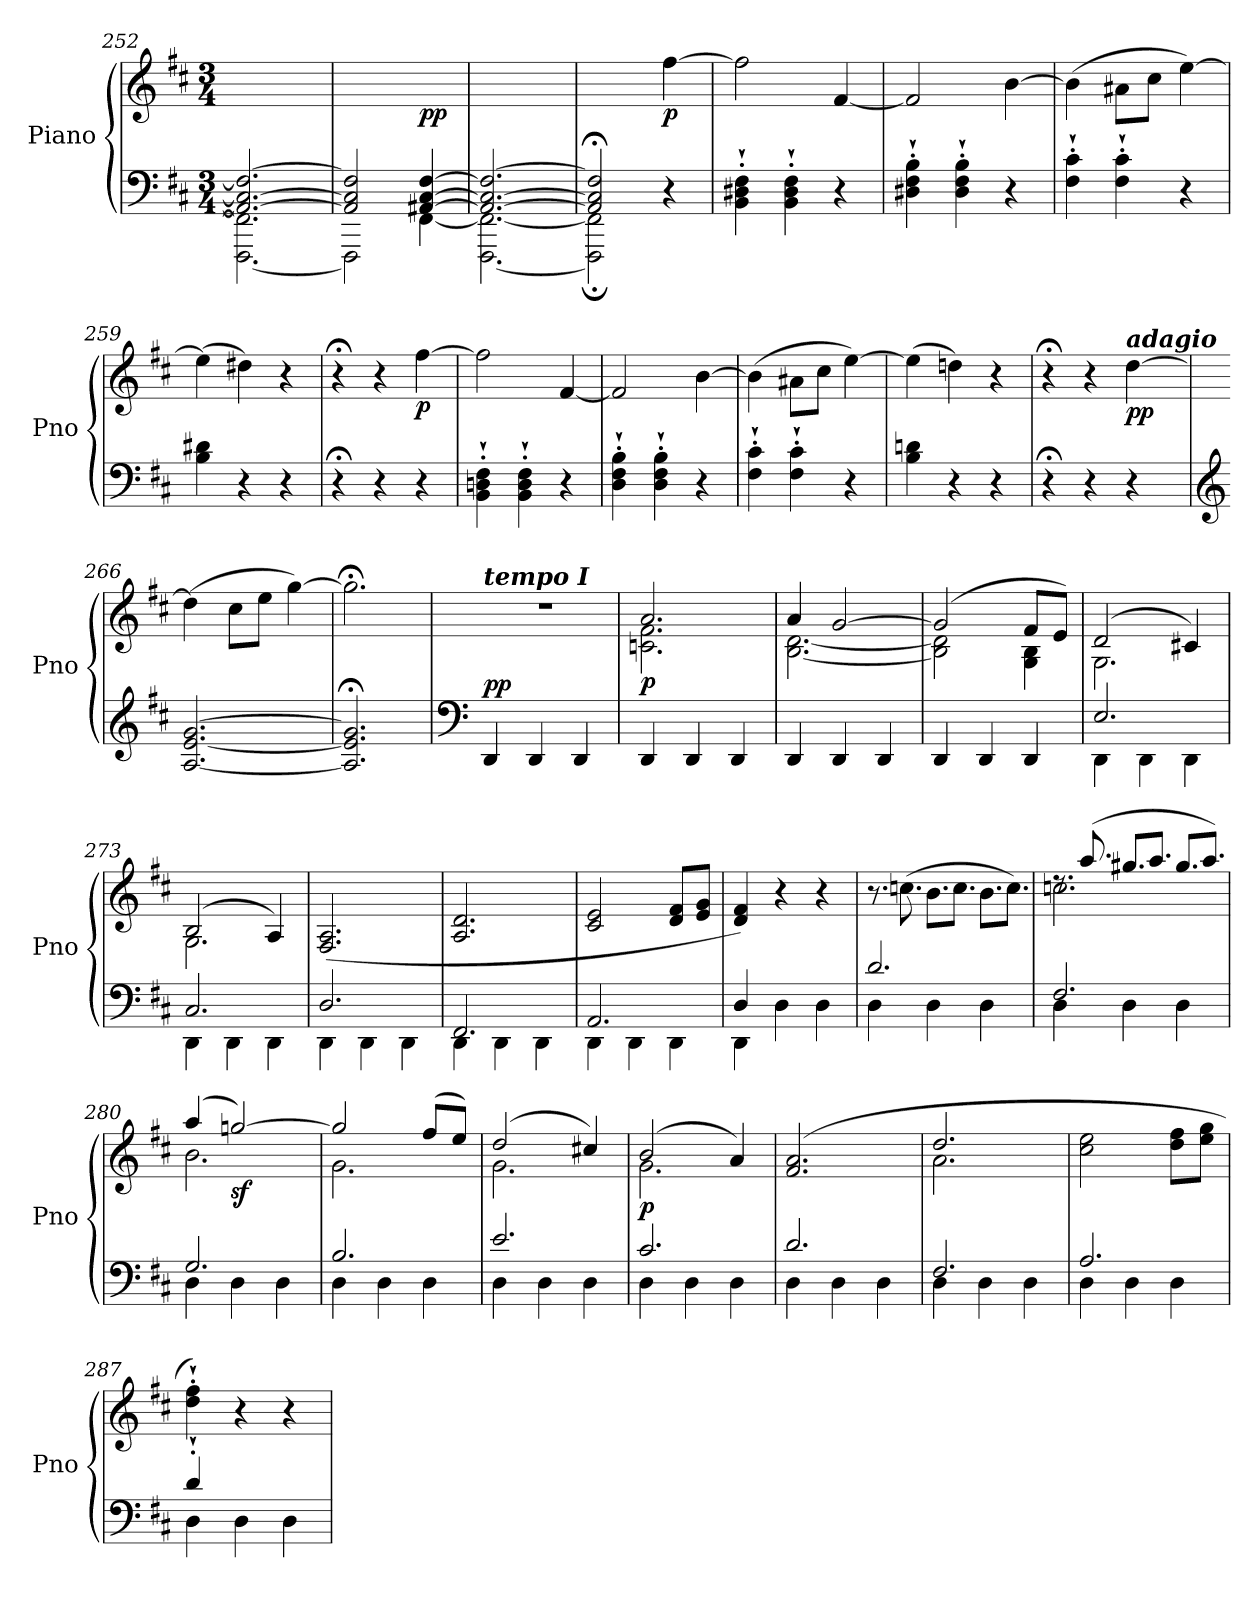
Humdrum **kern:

**kern	**kern	**dynam
*part1	*part1	*part1
*staff2	*staff1	*staff1/2
*I"Piano	*	*
*I'Pno	*	*
*clefF4	*clefG2	*
*k[f#c#]	*k[f#c#]	*
*M3/4	*M3/4	*
=252	=252	=252
*^	*	*
2.AA#/_ 2.C#/_ 2.F#/_	[2.FFF#\ 2.FF#\]	2.ryy	.
=253	=253	=253	=253
2AA#/] 2C#/] 2F#/]	2FFF#\]	2ryy	.
!	!	!	!LO:DY:b
[4AA#X/ [4C#/ [4F#/	[4FF#\	4ryy	pp
=254	=254	=254	=254
2.AA#/_ 2.C#/_ 2.F#/_	[2.FFF#\ 2.FF#\_	2.ryy	.
=255	=255	=255	=255
2AA#/];< 2C#/];< 2F#/];<	2FFF#\]; 2FF#\];	2ryy	.
!	!	!	!LO:DY:b
4ryy	4r	[4ff#\	p
*v	*v	*	*
=256	=256	=256
4BB\`' 4D#X\`' 4F#\`'	2ff#\]	.
4BB\`' 4D#\`' 4F#\`'	.	.
4r	[4f#/	.
=257	=257	=257
4D#X\`' 4F#\`' 4B\`'	2f#/]	.
4D#\`' 4F#\`' 4B\`'	.	.
4r	[4b\	.
=258	=258	=258
4F#\`' 4c#\`'	(4b\]	.
4F#\`' 4c#\`'	8a#X\L	.
.	8cc#\J	.
4r	[4ee\)	.
=259	=259	=259
4B\ 4d#X\	(4ee\]	.
4r	4dd#X\)	.
4r	4r	.
=260	=260	=260
4r;<	4r;<	.
4r	4r	.
!	!	!LO:DY:b
4r	[4ff#\	p
=261	=261	=261
!	!	!LO:DY:b
4BB\`' 4Dn\`' 4F#\`'	2ff#\]	other-dynamics
4BB\`' 4D\`' 4F#\`'	.	.
4r	[4f#/	.
!!LO:PB:g=z
=262	=262	=262
4D\`' 4F#\`' 4B\`'	2f#/]	.
4D\`' 4F#\`' 4B\`'	.	.
4r	[4b\	.
=263	=263	=263
4F#\`' 4c#\`'	(4b\]	.
4F#\`' 4c#\`'	8a#X\L	.
.	8cc#\J	.
4r	[4ee\)	.
=264	=264	=264
4B\ 4dn\	(4ee\]	.
4r	4ddn\)	.
4r	4r	.
=265	=265	=265
4r;<	4r;<	.
4r	4r	.
!	!LO:TX:a:Bi:t=adagio	!
!	!	!LO:DY:b
4r	[4dd\	pp
=266	=266	=266
*clefG2	*	*
[2.A/ [2.e/ [2.g/	(4dd\]	.
.	8cc#\L	.
.	8ee\J	.
.	[4gg\)	.
=267	=267	=267
2.A/];< 2.e/];< 2.g/];<	2.gg;<\]	.
=268	=268	=268
*clefF4	*	*
!	!LO:TX:a:Bi:t=tempo I	!
!	!	!LO:DY:a=2
4DD/	2.r	pp
4DD/	.	.
4DD/	.	.
=269	=269	=269
*	*^	*
!	!	!	!LO:DY:b
4DD/	2.a/	2.cn\ 2.f#\	p
4DD/	.	.	.
4DD/	.	.	.
=270	=270	=270	=270
4DD/	4a/	[2.B\ [2.d\	.
4DD/	[2g/	.	.
4DD/	.	.	.
=271	=271	=271	=271
4DD/	(2g/]	2B\] 2d\]	.
4DD/	.	.	.
4DD/	8f#/L	4G\ 4B\	.
.	8e/J)	.	.
!!LO:LB:g=z	!!
=272	=272	=272	=272
*^	*	*	*
2.E/	4DD\	(2d/	2.G\	.
.	4DD\	.	.	.
.	4DD\	4c#X/)	.	.
=273	=273	=273	=273	=273
2.C#/	4DD\	(2B/	2.G\	.
.	4DD\	.	.	.
.	4DD\	4A/)	.	.
*	*	*v	*v	*
=274	=274	=274	=274
2.D/	4DD\	(2.F#/ 2.A/	.
.	4DD\	.	.
.	4DD\	.	.
=275	=275	=275	=275
2.FF#/	4DD\	2.A/ 2.d/	.
.	4DD\	.	.
.	4DD\	.	.
=276	=276	=276	=276
2.AA/	4DD\	2c#/ 2e/	.
.	4DD\	.	.
.	4DD\	8d/ 8f#/L	.
.	.	8e/ 8g/J	.
=277	=277	=277	=277
4D/	4DD\	4d/ 4f#/)	.
4D\	2ryy	4r	.
4D\	.	4r	.
=278	=278	=278	=278
*	*	*Xtuplet	*
2.d/	4D\	12.r	.
!	!	!	!LO:DY:b
.	.	(12.ccn\	other-dynamics
.	4D\	12.b\L	.
.	.	12.cc\J	.
.	4D\	12.b\L	.
.	.	12.cc\J)	.
=279	=279	=279	=279
*	*	*^	*
2.F#/	4D\	12.rdd	2.ccn\	.
.	.	(12.aa/	.	.
.	4D\	12.gg#X/L	.	.
.	.	12.aa/J	.	.
.	4D\	12.gg#/L	.	.
.	.	12.aa/J)	.	.
!!LO:LB:g=z	!!
=280	=280	=280	=280	=280
2.G/	4D\	(4aa/	2.b\	.
!	!	!	!	!LO:DY:b
.	4D\	[2ggn/)	.	sf
.	4D\	.	.	.
=281	=281	=281	=281	=281
2.B/	4D\	2ggn/]	2.g\	.
.	4D\	.	.	.
.	4D\	(8ff#/L	.	.
.	.	8ee/J)	.	.
=282	=282	=282	=282	=282
2.e/	4D\	(2dd/	2.g\	.
.	4D\	.	.	.
.	4D\	4cc#X/)	.	.
=283	=283	=283	=283	=283
!	!	!	!	!LO:DY:b
2.c#/	4D\	(2b/	2.g\	p
.	4D\	.	.	.
.	4D\	4a/)	.	.
*	*	*v	*v	*
=284	=284	=284	=284
2.d/	4D\	(2.f#/ 2.a/	.
.	4D\	.	.
.	4D\	.	.
=285	=285	=285	=285
*	*	*^	*
2.F#/	4D\	2.dd/	2.a\	.
.	4D\	.	.	.
.	4D\	.	.	.
*	*	*v	*v	*
=286	=286	=286	=286
2.A/	4D\	2cc#\ 2ee\	.
.	4D\	.	.
.	4D\	8dd\ 8ff#\L	.
.	.	8ee\ 8gg\J	.
=287	=287	=287	=287
4d`'/	4D\	4dd\`' 4ff#\`')	.
4D\	2ryy	4r	.
4D\	.	4r	.
*v	*v	*	*
=	=	=
*-	*-	*-
